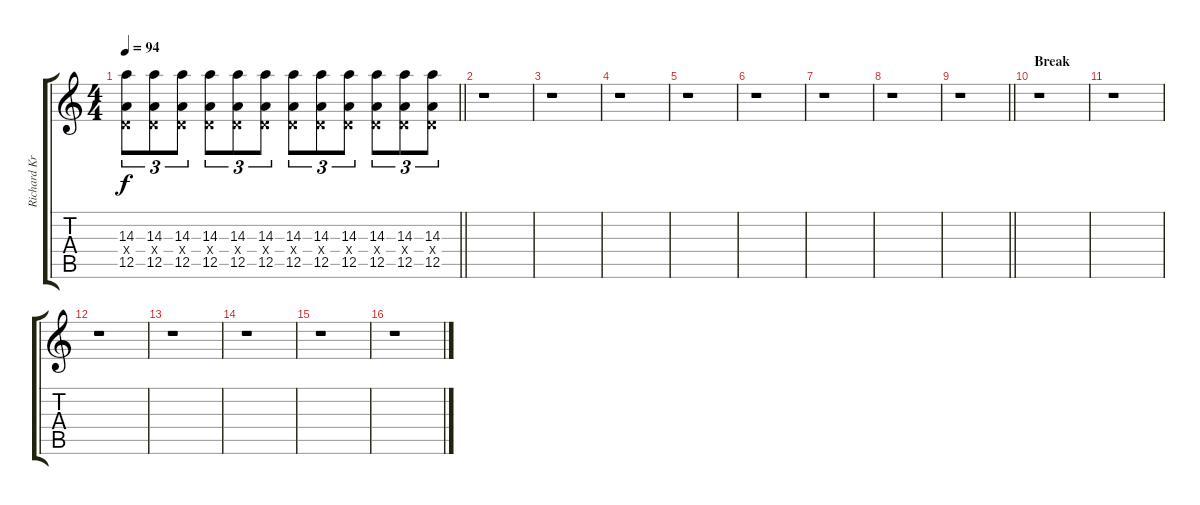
\track ("Richard Kruspe [Gtr. II]" "Richard Kr") {instrument electricguitarclean}
\staff {score tabs}
\tuning (E4 B3 G3 D3 A2 D2) {hide}
\ts (4 4)
\tempo 94
\clef g2
\barLineRight lightlight
\ks c
(14.3 0.4{x} 12.5).8{tu (3 2) dy f} (14.3 0.4{x} 12.5).8{tu (3 2)} (14.3 0.4{x} 12.5).8{tu (3 2)} (14.3 0.4{x} 12.5).8{tu (3 2)} (14.3 0.4{x} 12.5).8{tu (3 2)} (14.3 0.4{x} 12.5).8{tu (3 2)} (14.3 0.4{x} 12.5).8{tu (3 2)} (14.3 0.4{x} 12.5).8{tu (3 2)} (14.3 0.4{x} 12.5).8{tu (3 2)} (14.3 0.4{x} 12.5).8{tu (3 2)} (14.3 0.4{x} 12.5).8{tu (3 2)} (14.3 0.4{x} 12.5).8{tu (3 2)} |
\section ("" "")
r.1 |
r.1 |
r.1 |
r.1 |
r.1 |
r.1 |
r.1 |
\barLineRight lightlight
r.1 |
\section ("" "Break")
r.1 |
r.1 |
r.1 |
r.1 |
r.1 |
r.1 |
r.1
